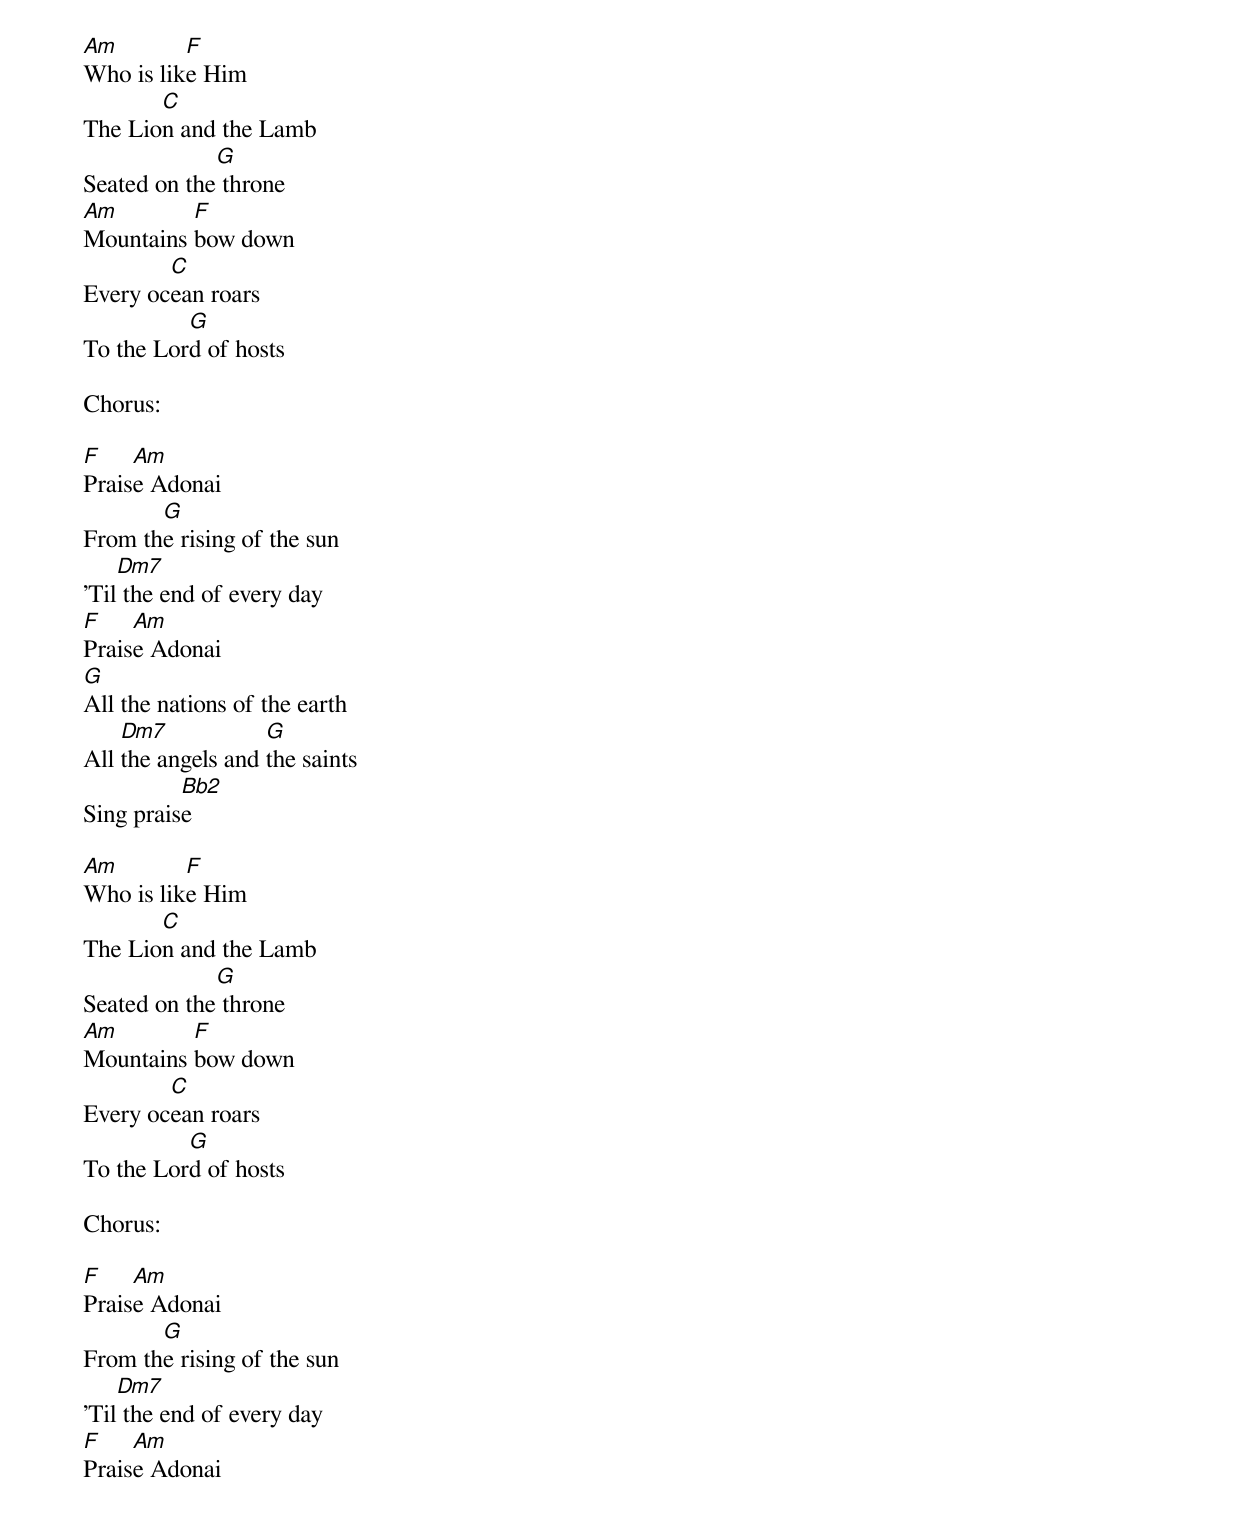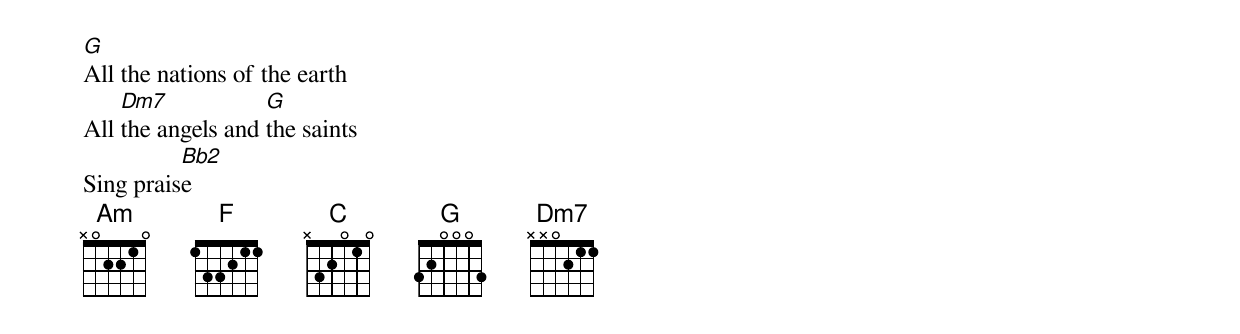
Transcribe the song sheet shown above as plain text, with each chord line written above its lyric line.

Am        F
Who is like Him
       C
The Lion and the Lamb
             G
Seated on the throne
Am        F
Mountains bow down
        C
Every ocean roars
          G
To the Lord of hosts

Chorus:

F    Am
Praise Adonai
       G
From the rising of the sun
    Dm7
'Til the end of every day
F    Am
Praise Adonai
G
All the nations of the earth
    Dm7            G
All the angels and the saints
          Bb2
Sing praise

Am        F
Who is like Him
       C
The Lion and the Lamb
             G
Seated on the throne
Am        F
Mountains bow down
        C
Every ocean roars
          G
To the Lord of hosts

Chorus:

F    Am
Praise Adonai
       G
From the rising of the sun
    Dm7
'Til the end of every day
F    Am
Praise Adonai
G
All the nations of the earth
    Dm7            G
All the angels and the saints
          Bb2
Sing praise
